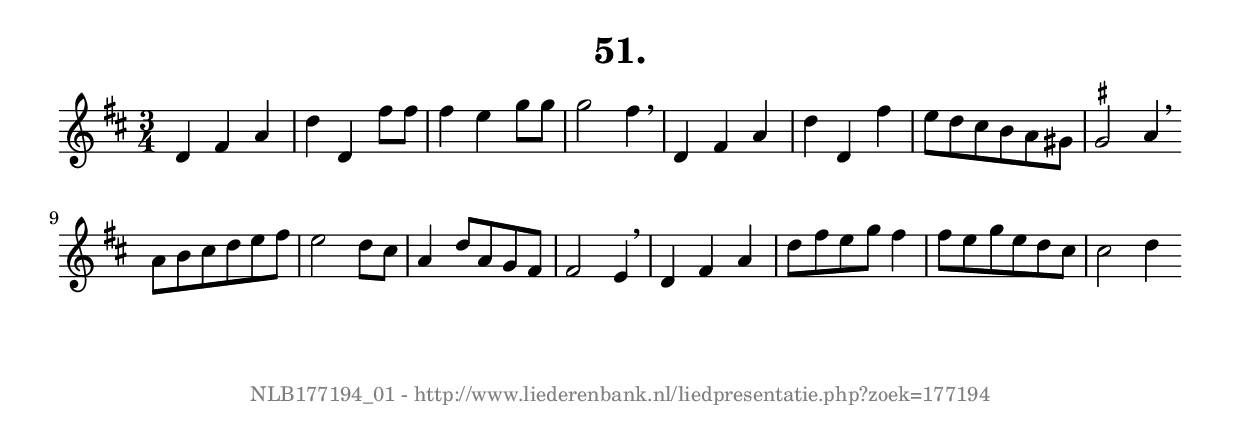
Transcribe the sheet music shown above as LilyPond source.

%
% produced by wce2krn 1.64 (7 June 2014)
%
\version"2.16"
#(append! paper-alist '(("long" . (cons (* 210 mm) (* 2000 mm)))))
#(set-default-paper-size "long")
sb = {\breathe}
mBreak = {\breathe }
bBreak = {\breathe }
x = {\once\override NoteHead #'style = #'cross }
gl=\glissando
itime={\override Staff.TimeSignature #'stencil = ##f }
ficta = {\once\set suggestAccidentals = ##t}
fine = {\once\override Score.RehearsalMark #'self-alignment-X = #1 \mark \markup {\italic{Fine}}}
dc = {\once\override Score.RehearsalMark #'self-alignment-X = #1 \mark \markup {\italic{D.C.}}}
dcf = {\once\override Score.RehearsalMark #'self-alignment-X = #1 \mark \markup {\italic{D.C. al Fine}}}
dcc = {\once\override Score.RehearsalMark #'self-alignment-X = #1 \mark \markup {\italic{D.C. al Coda}}}
ds = {\once\override Score.RehearsalMark #'self-alignment-X = #1 \mark \markup {\italic{D.S.}}}
dsf = {\once\override Score.RehearsalMark #'self-alignment-X = #1 \mark \markup {\italic{D.S. al Fine}}}
dsc = {\once\override Score.RehearsalMark #'self-alignment-X = #1 \mark \markup {\italic{D.S. al Coda}}}
pv = {\set Score.repeatCommands = #'((volta "1"))}
sv = {\set Score.repeatCommands = #'((volta "2"))}
tv = {\set Score.repeatCommands = #'((volta "3"))}
qv = {\set Score.repeatCommands = #'((volta "4"))}
xv = {\set Score.repeatCommands = #'((volta #f))}
\header{ tagline = ""
title = "51."
}
\score {{
\key d \major
\relative g'
{
\set melismaBusyProperties = #'()
\time 3/4
\tempo 4=120
\override Score.MetronomeMark #'transparent = ##t
\override Score.RehearsalMark #'break-visibility = #(vector #t #t #f)
d4 fis a d d, fis'8 fis fis4 e g8 g g2 fis4 \sb d, fis a d d, fis' e8 d cis b a gis \ficta gis2 a4 \bar ":|:" \bBreak
a8 b cis d e fis e2 d8 cis a4 d8 a g fis fis2 e4 \sb d fis a d8 fis e g fis4 fis8 e g e d cis cis2 d4 \bar ":|"
 }}
 \midi { }
 \layout {
            indent = 0.0\cm
}
}
\markup { \vspace #0 } \markup { \with-color #grey \fill-line { \center-column { \smaller "NLB177194_01 - http://www.liederenbank.nl/liedpresentatie.php?zoek=177194" } } }
